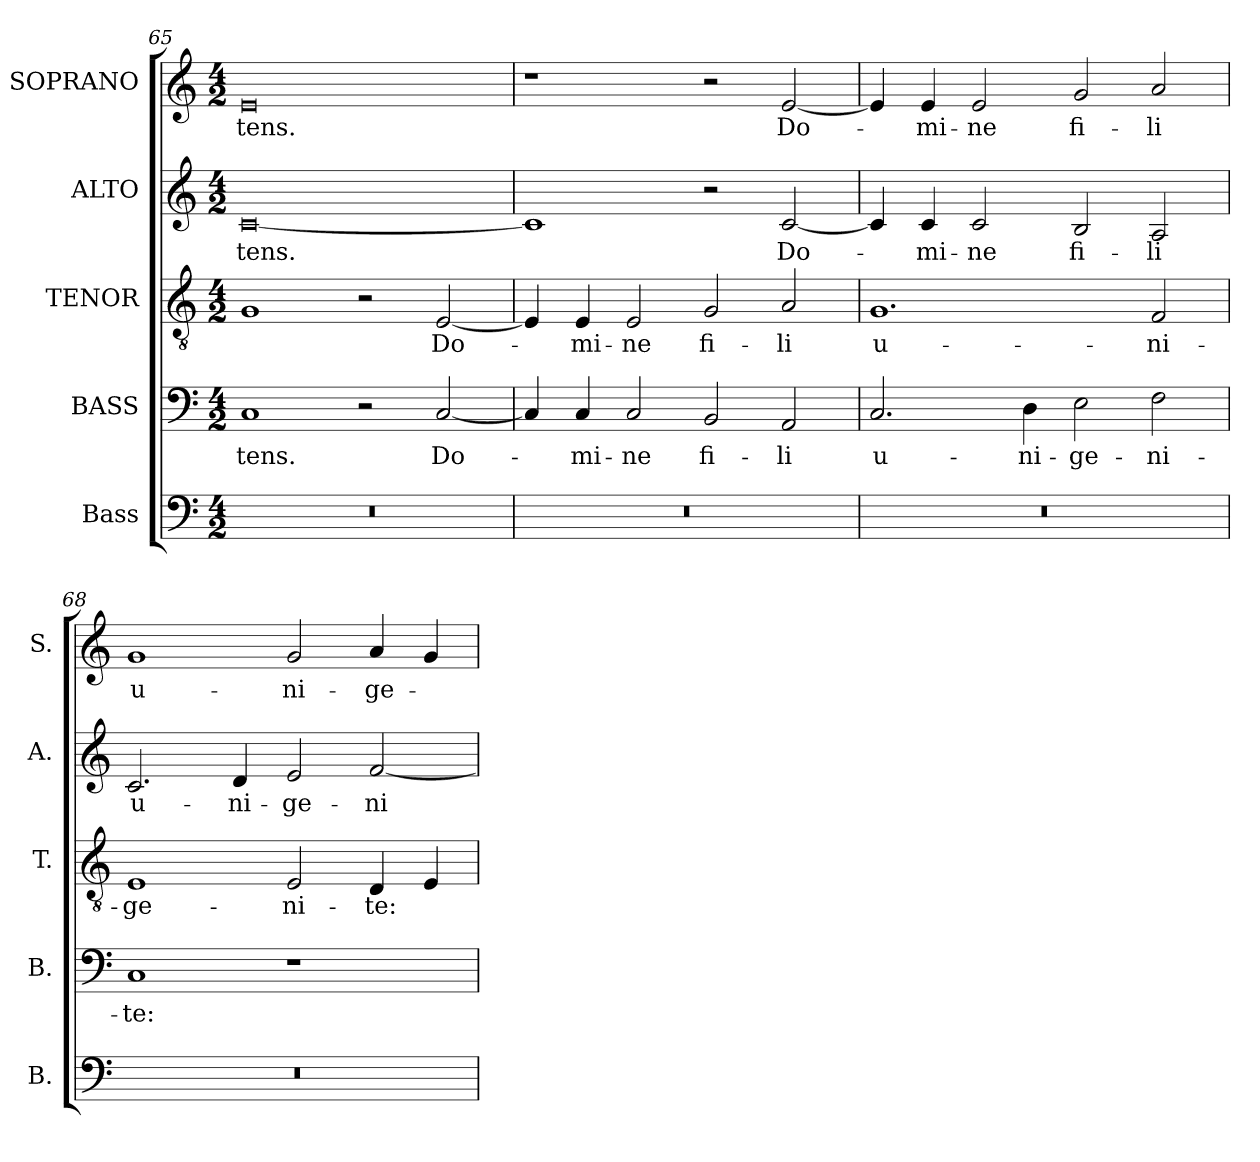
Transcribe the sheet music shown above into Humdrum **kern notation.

**kern	**kern	**text	**kern	**text	**kern	**text	**kern	**text
*part5	*part4	*part4	*part3	*part3	*part2	*part2	*part1	*part1
*staff5	*staff4	*staff4	*staff3	*staff3	*staff2	*staff2	*staff1	*staff1
*I"Bass	*I"BASS	*	*I"TENOR	*	*I"ALTO	*	*I"SOPRANO	*
*I'B.	*I'B.	*	*I'T.	*	*I'A.	*	*I'S.	*
*clefF4	*clefF4	*	*clefGv2	*	*clefG2	*	*clefG2	*
*	*	*	*ITrd7c12	*	*	*	*	*
*k[]	*k[]	*	*k[]	*	*k[]	*	*k[]	*
*C:	*C:	*	*C:	*	*C:	*	*C:	*
*M4/2	*M4/2	*	*M4/2	*	*M4/2	*	*M4/2	*
=65	=65	=65	=65	=65	=65	=65	=65	=65
!LO:N:vis=1	!	!	!	!	!	!	!	!
!	!	!LO:LY:b:color=#000000	!	!	!	!	!	!
!	!	!	!	!	!	!LO:LY:b:color=#000000	!	!
!	!	!	!	!	!	!	!	!LO:LY:b:color=#000000
0r	1Ci	-tens.	1GGi	.	[0ci	-tens.	0ei	-tens.
.	2r	.	2r	.	.	.	.	.
!	!	!LO:LY:b:color=#000000	!	!	!	!	!	!
!	!	!	!	!LO:LY:b:color=#000000	!	!	!	!
.	[2Ci/	Do-	[2EEi/	Do-	.	.	.	.
!!LO:LB:g=z
=66	=66	=66	=66	=66	=66	=66	=66	=66
!LO:N:vis=1	!	!	!	!	!	!	!	!
0r	4Ci/]	.	4EEi/]	.	1ci]	.	1r	.
!	!	!LO:LY:b:color=#000000	!	!	!	!	!	!
!	!	!	!	!LO:LY:b:color=#000000	!	!	!	!
.	4Ci/	-mi-	4EEi/	-mi-	.	.	.	.
!	!	!LO:LY:b:color=#000000	!	!	!	!	!	!
!	!	!	!	!LO:LY:b:color=#000000	!	!	!	!
.	2Ci/	-ne	2EEi/	-ne	.	.	.	.
!	!	!LO:LY:b:color=#000000	!	!	!	!	!	!
!	!	!	!	!LO:LY:b:color=#000000	!	!	!	!
.	2BBi/	fi-	2GGi/	fi-	2r	.	2r	.
!	!	!LO:LY:b:color=#000000	!	!	!	!	!	!
!	!	!	!	!LO:LY:b:color=#000000	!	!	!	!
!	!	!	!	!	!	!LO:LY:b:color=#000000	!	!
!	!	!	!	!	!	!	!	!LO:LY:b:color=#000000
.	2AAi/	-li	2AAi/	-li	[2ci/	Do-	[2ei/	Do-
=67	=67	=67	=67	=67	=67	=67	=67	=67
!LO:N:vis=1	!	!	!	!	!	!	!	!
!	!	!LO:LY:b:color=#000000	!	!	!	!	!	!
!	!	!	!	!LO:LY:b:color=#000000	!	!	!	!
0r	2.Ci/	u-	1.GGi	u-	4ci/]	.	4ei/]	.
!	!	!	!	!	!	!LO:LY:b:color=#000000	!	!
!	!	!	!	!	!	!	!	!LO:LY:b:color=#000000
.	.	.	.	.	4ci/	-mi-	4ei/	-mi-
!	!	!	!	!	!	!LO:LY:b:color=#000000	!	!
!	!	!	!	!	!	!	!	!LO:LY:b:color=#000000
.	.	.	.	.	2ci/	-ne	2ei/	-ne
!	!	!LO:LY:b:color=#000000	!	!	!	!	!	!
.	4Di\	-ni-	.	.	.	.	.	.
!	!	!LO:LY:b:color=#000000	!	!	!	!	!	!
!	!	!	!	!	!	!LO:LY:b:color=#000000	!	!
!	!	!	!	!	!	!	!	!LO:LY:b:color=#000000
.	2Ei\	-ge-	.	.	2Bi/	fi-	2gi/	fi-
!	!	!LO:LY:b:color=#000000	!	!	!	!	!	!
!	!	!	!	!LO:LY:b:color=#000000	!	!	!	!
!	!	!	!	!	!	!LO:LY:b:color=#000000	!	!
!	!	!	!	!	!	!	!	!LO:LY:b:color=#000000
.	2Fi\	-ni-	2FFi/	-ni-	2Ai/	-li	2ai/	-li
=68	=68	=68	=68	=68	=68	=68	=68	=68
!LO:N:vis=1	!	!	!	!	!	!	!	!
!	!	!LO:LY:b:color=#000000	!	!	!	!	!	!
!	!	!	!	!LO:LY:b:color=#000000	!	!	!	!
!	!	!	!	!	!	!LO:LY:b:color=#000000	!	!
!	!	!	!	!	!	!	!	!LO:LY:b:color=#000000
0r	1Ci	-te:	1EEi	-ge-	2.ci/	u-	1gi	u-
!	!	!	!	!	!	!LO:LY:b:color=#000000	!	!
.	.	.	.	.	4di/	-ni-	.	.
!	!	!	!	!LO:LY:b:color=#000000	!	!	!	!
!	!	!	!	!	!	!LO:LY:b:color=#000000	!	!
!	!	!	!	!	!	!	!	!LO:LY:b:color=#000000
.	1r	.	2EEi/	-ni-	2ei/	-ge-	2gi/	-ni-
!	!	!	!	!LO:LY:b:color=#000000	!	!	!	!
!	!	!	!	!	!	!LO:LY:b:color=#000000	!	!
!	!	!	!	!	!	!	!	!LO:LY:b:color=#000000
.	.	.	4DDi/	-te:	[2fi/	-ni-	4ai/	-ge-
.	.	.	4EEi/	.	.	.	4gi/	.
=	=	=	=	=	=	=	=	=
*-	*-	*-	*-	*-	*-	*-	*-	*-
